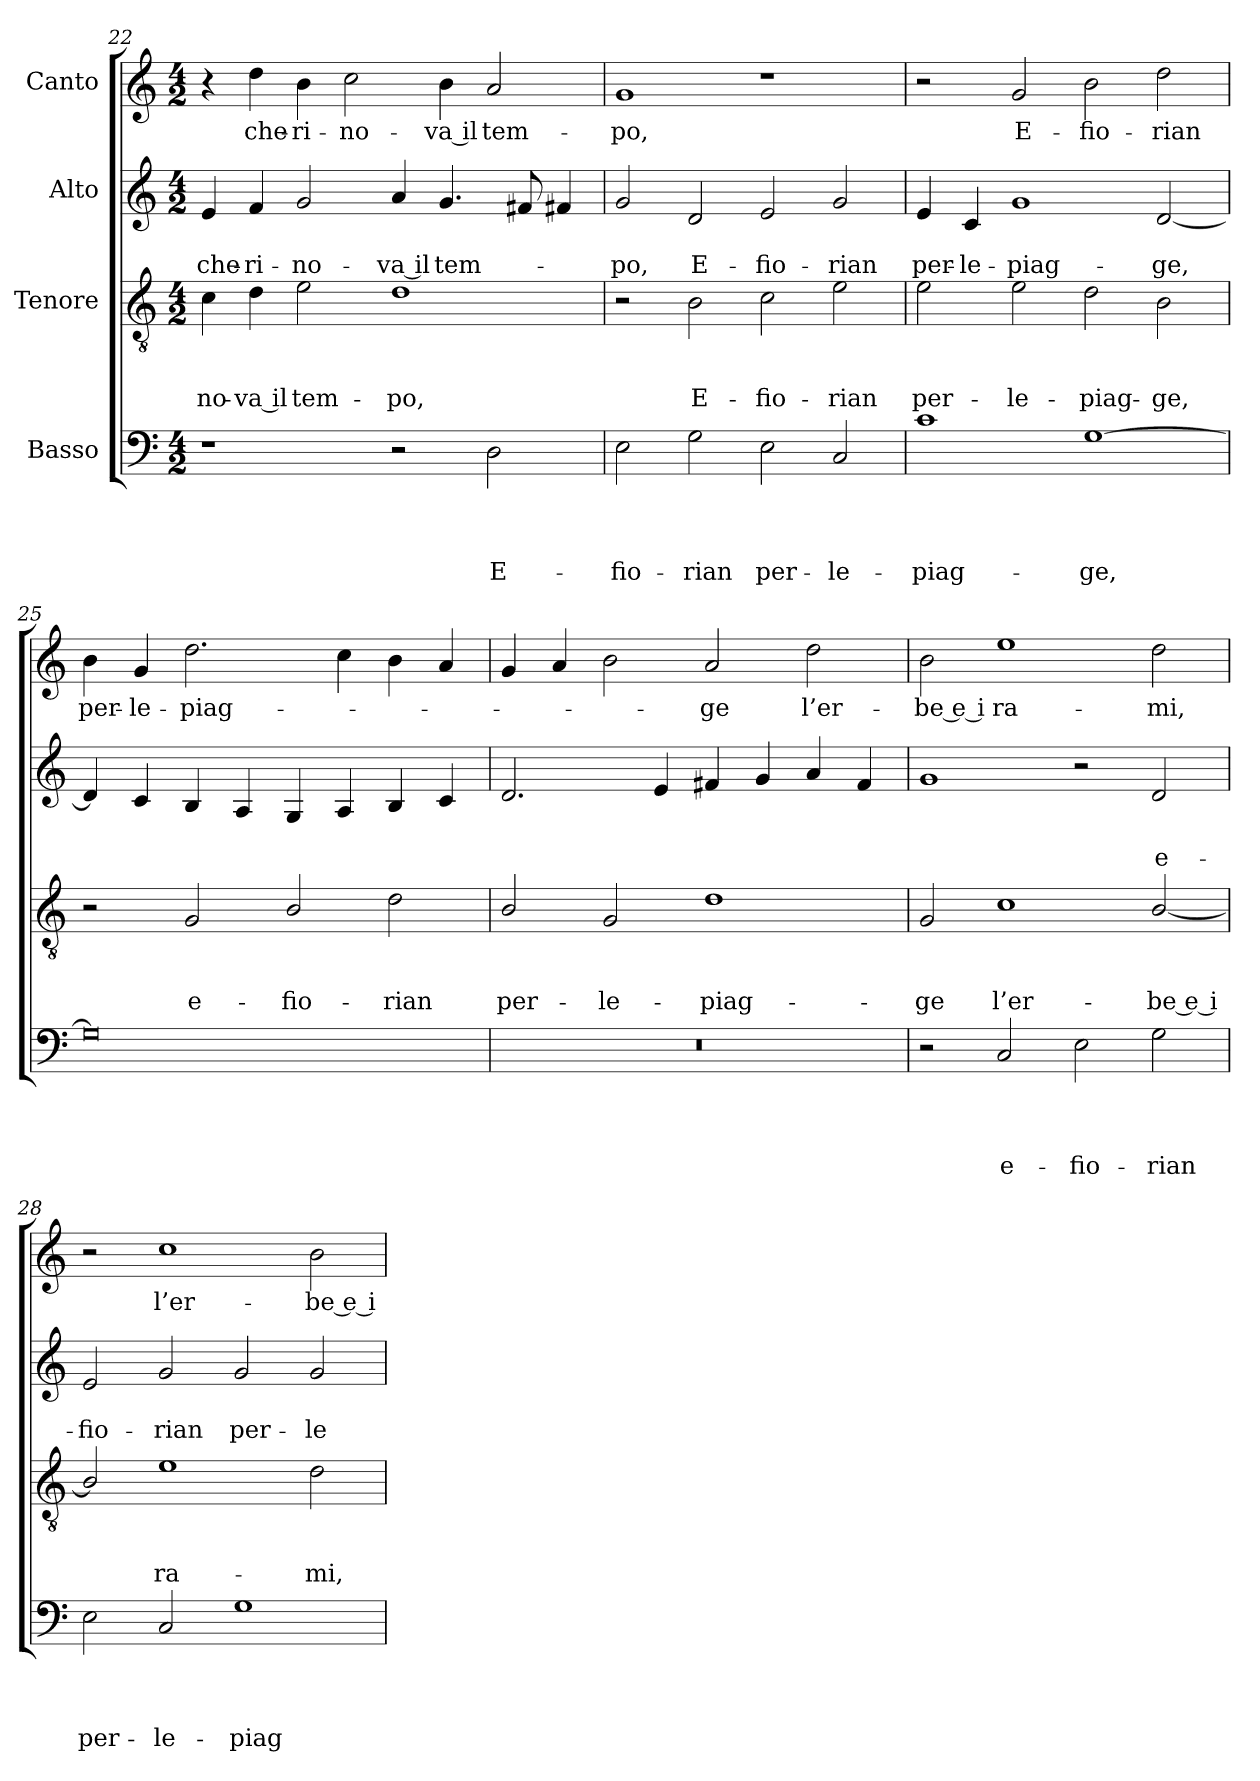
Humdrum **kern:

**kern	**text	**text	**text	**text	**kern	**text	**text	**text	**kern	**text	**text	**kern	**text
*part4	*part4	*part4	*part4	*part4	*part3	*part3	*part3	*part3	*part2	*part2	*part2	*part1	*part1
*staff4	*staff4	*staff4	*staff4	*staff4	*staff3	*staff3	*staff3	*staff3	*staff2	*staff2	*staff2	*staff1	*staff1
*I"Basso	*	*	*	*	*I"Tenore	*	*	*	*I"Alto	*	*	*I"Canto	*
*clefF4	*	*	*	*	*clefGv2	*	*	*	*clefG2	*	*	*clefG2	*
*k[]	*	*	*	*	*k[]	*	*	*	*k[]	*	*	*k[]	*
*M4/2	*	*	*	*	*M4/2	*	*	*	*M4/2	*	*	*M4/2	*
=22	=22	=22	=22	=22	=22	=22	=22	=22	=22	=22	=22	=22	=22
1r	.	.	.	.	4c\	.	.	-no-	4e/	.	che-	4r	.
.	.	.	.	.	4d\	.	.	-va il	4f/	.	ri-	4dd\	che-
.	.	.	.	.	2e\	.	.	tem-	2g/	.	-no-	4b\	ri-
.	.	.	.	.	.	.	.	.	.	.	.	2cc\	-no-
2r	.	.	.	.	1d/	.	.	-po,	4a/	.	-va il	.	.
.	.	.	.	.	.	.	.	.	4.g/	.	tem-	4b\	-va il
2D\	.	.	.	E-	.	.	.	.	.	.	.	2a/	tem-
.	.	.	.	.	.	.	.	.	8f#X/	.	.	.	.
.	.	.	.	.	.	.	.	.	4f#X/	.	.	.	.
=23	=23	=23	=23	=23	=23	=23	=23	=23	=23	=23	=23	=23	=23
2E\	.	.	.	fio-	2r	.	.	.	2g/	.	-po,	1g/	-po,
2G\	.	.	.	-rian	2B\	.	.	E-	2d/	.	E-	.	.
2E\	.	.	.	per-	2c\	.	.	fio-	2e/	.	fio-	1r	.
2C/	.	.	.	le-	2e\	.	.	-rian	2g/	.	-rian	.	.
=24	=24	=24	=24	=24	=24	=24	=24	=24	=24	=24	=24	=24	=24
1c\	.	.	.	piag-	2e\	.	.	per-	4e/	.	per-	2r	.
.	.	.	.	.	.	.	.	.	4c/	.	le-	.	.
.	.	.	.	.	2e\	.	.	le-	1g/	.	piag-	2g/	E-
[1G\	.	.	.	-ge,	2d\	.	.	piag-	.	.	.	2b\	fio-
.	.	.	.	.	2B\	.	.	-ge,	[2d/	.	-ge,	2dd\	-rian
=25	=25	=25	=25	=25	=25	=25	=25	=25	=25	=25	=25	=25	=25
0G\]	.	.	.	.	2r	.	.	.	4d/]	.	.	4b\	per-
.	.	.	.	.	.	.	.	.	4c/	.	.	4g/	le-
.	.	.	.	.	2G/	.	.	e-	4B/	.	.	2.dd\	piag-
.	.	.	.	.	.	.	.	.	4A/	.	.	.	.
.	.	.	.	.	2B/	.	.	fio-	4G/	.	.	.	.
.	.	.	.	.	.	.	.	.	4A/	.	.	4cc\	.
.	.	.	.	.	2d\	.	.	-rian	4B/	.	.	4b\	.
.	.	.	.	.	.	.	.	.	4c/	.	.	4a/	.
=26	=26	=26	=26	=26	=26	=26	=26	=26	=26	=26	=26	=26	=26
0r	.	.	.	.	2B/	.	.	per-	2.d/	.	.	4g/	.
.	.	.	.	.	.	.	.	.	.	.	.	4a/	.
.	.	.	.	.	2G/	.	.	le-	.	.	.	2b\	.
.	.	.	.	.	.	.	.	.	4e/	.	.	.	.
.	.	.	.	.	1d\	.	.	piag-	4f#X/	.	.	2a/	-ge
.	.	.	.	.	.	.	.	.	4g/	.	.	.	.
.	.	.	.	.	.	.	.	.	4a/	.	.	2dd\	l’er-
.	.	.	.	.	.	.	.	.	4f#/	.	.	.	.
=27	=27	=27	=27	=27	=27	=27	=27	=27	=27	=27	=27	=27	=27
2r	.	.	.	.	2G/	.	.	-ge	1g/	.	.	2b\	-be e i
2C/	.	.	.	e-	1c\	.	.	l’er-	.	.	.	1ee\	ra-
2E\	.	.	.	fio-	.	.	.	.	2r	.	.	.	.
2G\	.	.	.	-rian	[2B/	.	.	-be e i	2d/	.	e-	2dd\	-mi,
=28	=28	=28	=28	=28	=28	=28	=28	=28	=28	=28	=28	=28	=28
2E\	.	.	.	per-	2B/]	.	.	.	2e/	.	fio-	2r	.
2C/	.	.	.	le-	1e\	.	.	ra-	2g/	.	-rian	1cc\	l’er-
1G\	.	.	.	piag-	.	.	.	.	2g/	.	per-	.	.
.	.	.	.	.	2d\	.	.	-mi,	2g/	.	le-	2b\	-be e i
=	=	=	=	=	=	=	=	=	=	=	=	=	=
*-	*-	*-	*-	*-	*-	*-	*-	*-	*-	*-	*-	*-	*-
